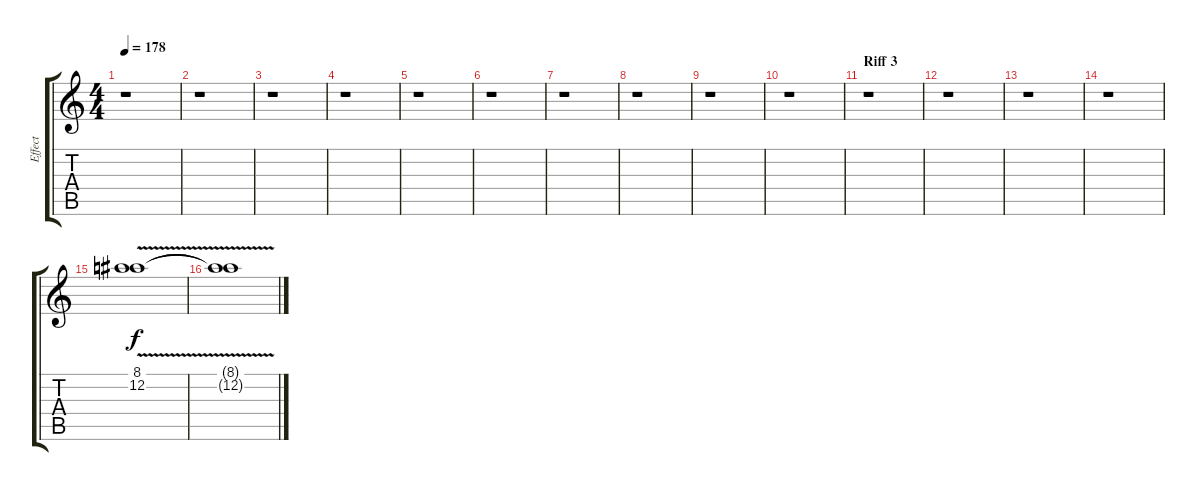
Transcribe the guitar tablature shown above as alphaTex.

\track ("Effect" "Effect") {instrument lead4chiff}
\staff {score tabs}
\tuning (D5 A4 F4 C4 G3 C3) {hide}
\ts (4 4)
\tempo 178
\clef g2
\ks c
r.1{dy f} |
r.1 |
r.1 |
r.1 |
r.1 |
r.1 |
r.1 |
r.1 |
r.1 |
r.1 |
\section ("" "Riff 3")
r.1 |
r.1 |
r.1 |
r.1 |
(8.1{v} 12.2{v}).1{volume 10} |
(8.1{t} 12.2{t}).1
